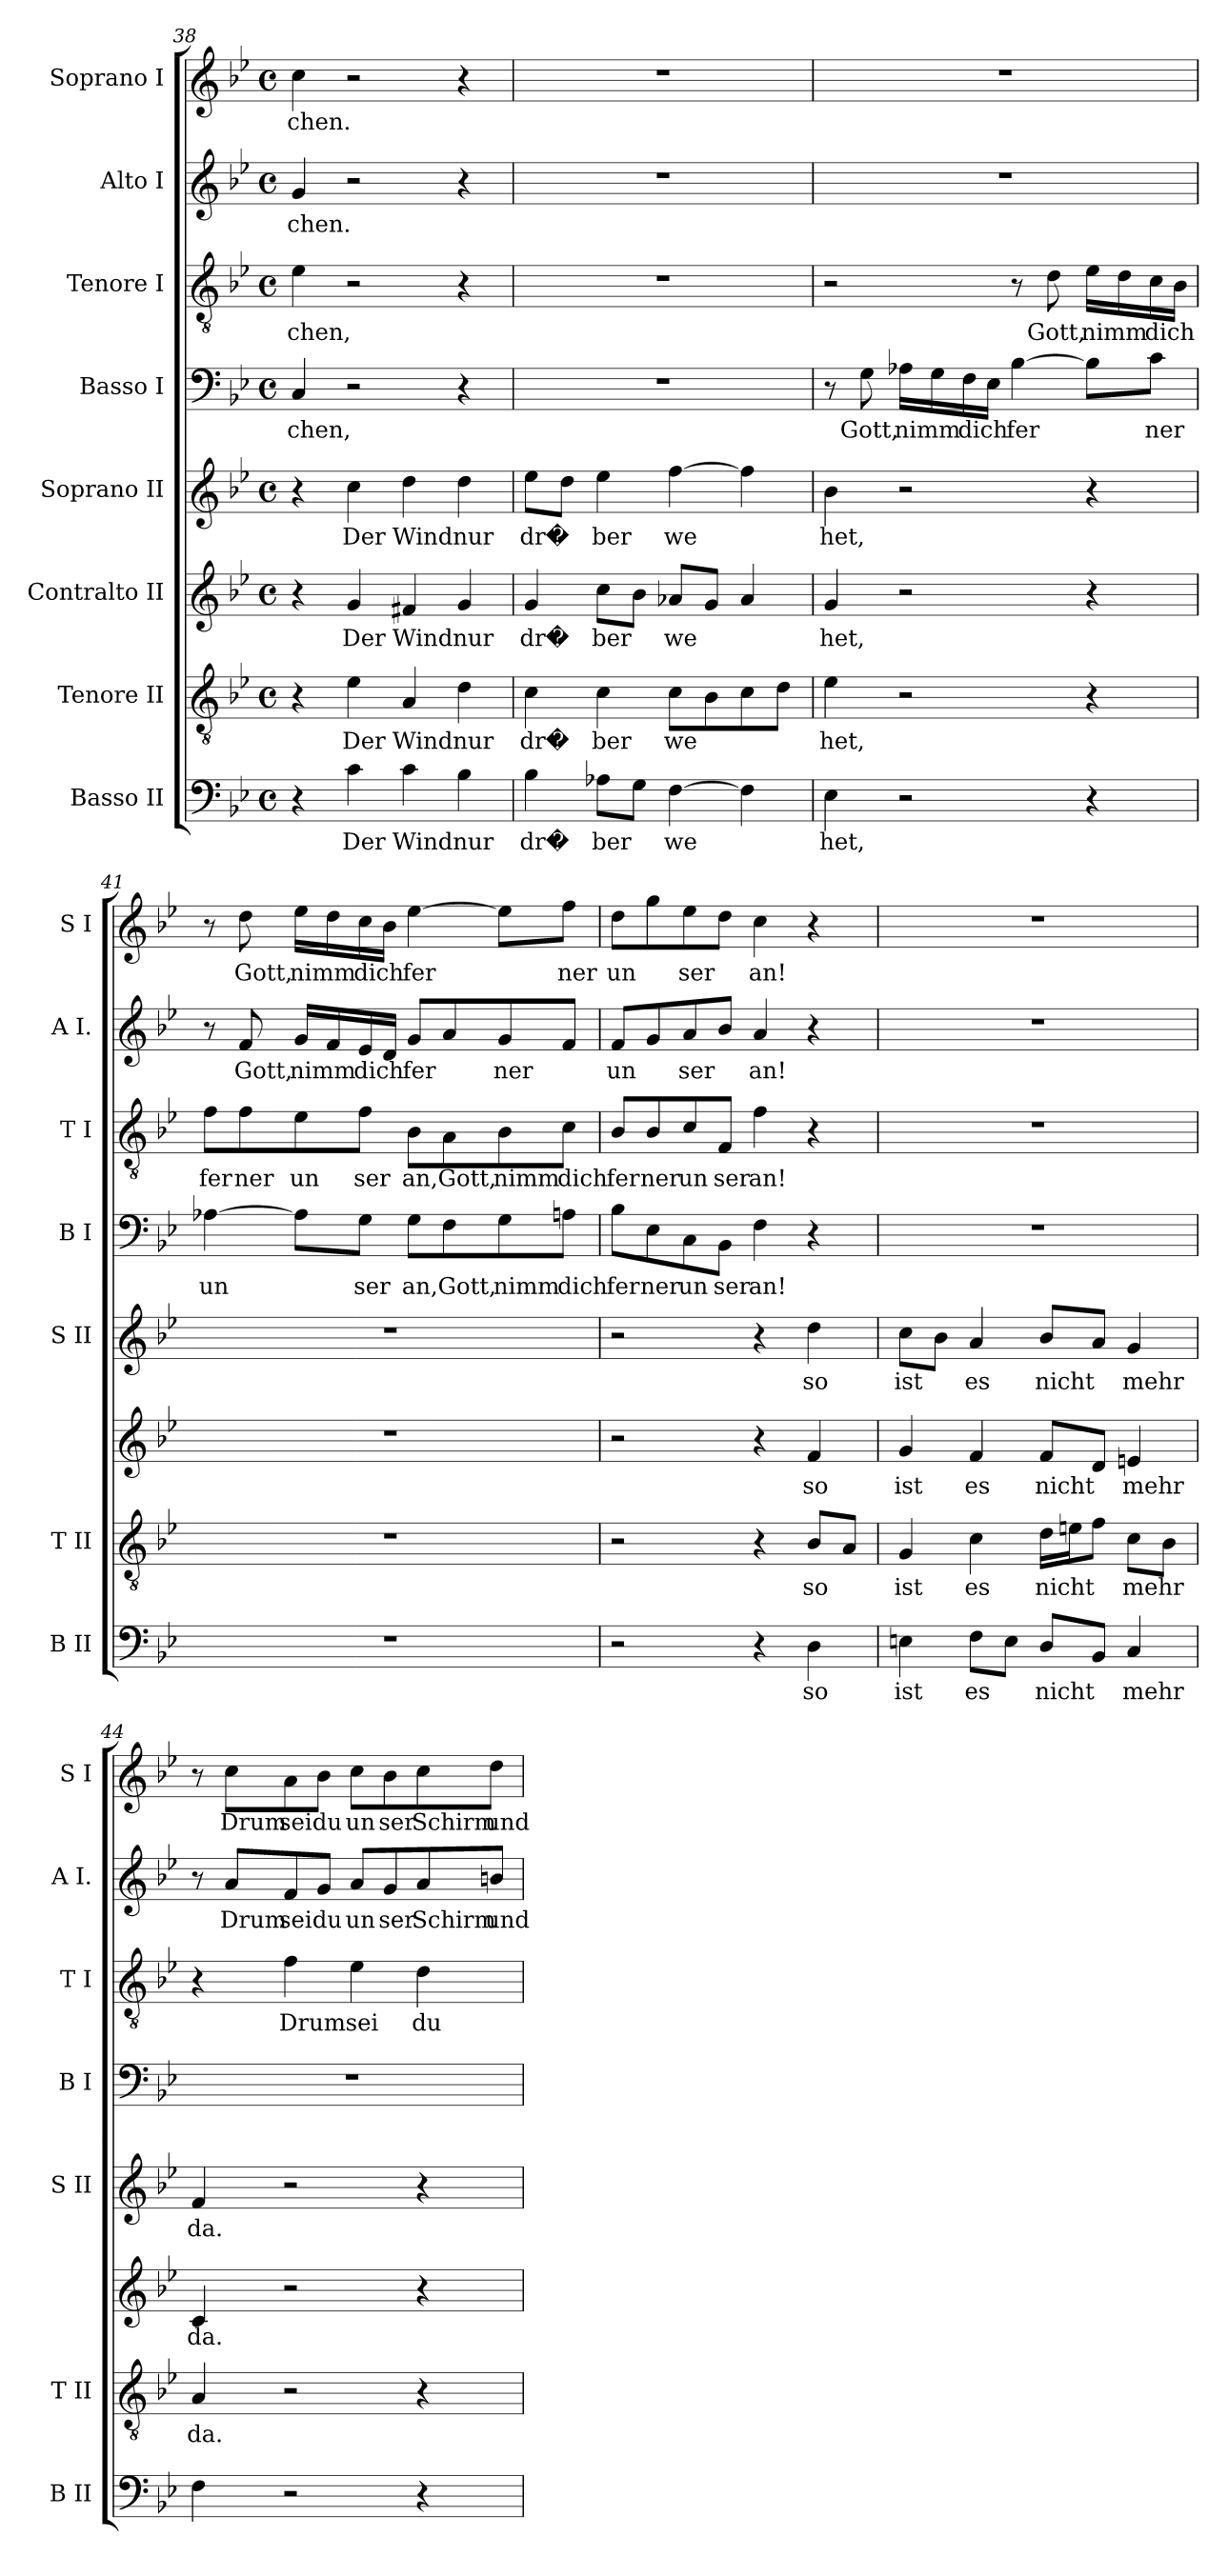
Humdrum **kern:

**kern	**text	**kern	**text	**kern	**text	**kern	**text	**kern	**text	**kern	**text	**kern	**text	**kern	**text
*part8	*part8	*part7	*part7	*part6	*part6	*part5	*part5	*part4	*part4	*part3	*part3	*part2	*part2	*part1	*part1
*staff8	*staff8	*staff7	*staff7	*staff6	*staff6	*staff5	*staff5	*staff4	*staff4	*staff3	*staff3	*staff2	*staff2	*staff1	*staff1
*I"Basso II	*	*I"Tenore II	*	*I"Contralto II	*	*I"Soprano II	*	*I"Basso I	*	*I"Tenore I	*	*I"Alto I	*	*I"Soprano I	*
*I'B II	*	*I'T II	*	*	*	*I'S II	*	*I'B I	*	*I'T I	*	*I'A I.	*	*I'S I	*
!!LO:PB:g=z
*clefF4	*	*clefGv2	*	*clefG2	*	*clefG2	*	*clefF4	*	*clefGv2	*	*clefG2	*	*clefG2	*
*k[b-e-]	*	*k[b-e-]	*	*k[b-e-]	*	*k[b-e-]	*	*k[b-e-]	*	*k[b-e-]	*	*k[b-e-]	*	*k[b-e-]	*
*M4/4	*	*M4/4	*	*M4/4	*	*M4/4	*	*M4/4	*	*M4/4	*	*M4/4	*	*M4/4	*
*met(c)	*	*met(c)	*	*met(c)	*	*met(c)	*	*met(c)	*	*met(c)	*	*met(c)	*	*met(c)	*
=38	=38	=38	=38	=38	=38	=38	=38	=38	=38	=38	=38	=38	=38	=38	=38
!	!	!	!	!	!	!	!	!	!LO:LY:b	!	!LO:LY:b	!	!LO:LY:b	!	!LO:LY:b
4r	.	4r	.	4r	.	4r	.	4C/	chen,	4e-\	chen,	4g/	chen.	4cc\	chen.
!	!LO:LY:b	!	!LO:LY:b	!	!LO:LY:b	!	!LO:LY:b	!	!	!	!	!	!	!	!
4c\	Der	4e-\	Der	4g/	Der	4cc\	Der	2r	.	2r	.	2r	.	2r	.
!	!LO:LY:b	!	!LO:LY:b	!	!LO:LY:b	!	!LO:LY:b	!	!	!	!	!	!	!	!
4c\	Wind	4A/	Wind	4f#X/	Wind	4dd\	Wind	.	.	.	.	.	.	.	.
!	!LO:LY:b	!	!LO:LY:b	!	!LO:LY:b	!	!LO:LY:b	!	!	!	!	!	!	!	!
4B-\	nur	4d\	nur	4g/	nur	4dd\	nur	4r	.	4r	.	4r	.	4r	.
=39	=39	=39	=39	=39	=39	=39	=39	=39	=39	=39	=39	=39	=39	=39	=39
!	!LO:LY:b	!	!LO:LY:b	!	!LO:LY:b	!	!LO:LY:b	!	!	!	!	!	!	!	!
4B-\	dr�	4c\	dr�	4g/	dr�	8ee-\L	dr�	1r	.	1r	.	1r	.	1r	.
.	.	.	.	.	.	8dd\J	.	.	.	.	.	.	.	.	.
!	!LO:LY:b	!	!LO:LY:b	!	!LO:LY:b	!	!LO:LY:b	!	!	!	!	!	!	!	!
8A-X\L	ber	4c\	ber	8cc\L	ber	4ee-\	ber	.	.	.	.	.	.	.	.
8G\J	.	.	.	8b-\J	.	.	.	.	.	.	.	.	.	.	.
!	!LO:LY:b	!	!LO:LY:b	!	!LO:LY:b	!	!LO:LY:b	!	!	!	!	!	!	!	!
[4F\	we	8c\L	we	8a-X/L	we	[4ff\	we	.	.	.	.	.	.	.	.
.	.	8B-\	.	8g/J	.	.	.	.	.	.	.	.	.	.	.
4F\]	.	8c\	.	4a-/	.	4ff\]	.	.	.	.	.	.	.	.	.
.	.	8d\J	.	.	.	.	.	.	.	.	.	.	.	.	.
=40	=40	=40	=40	=40	=40	=40	=40	=40	=40	=40	=40	=40	=40	=40	=40
!	!LO:LY:b	!	!LO:LY:b	!	!LO:LY:b	!	!LO:LY:b	!	!	!	!	!	!	!	!
4E-\	het,	4e-\	het,	4g/	het,	4b-\	het,	8r	.	2r	.	1r	.	1r	.
!	!	!	!	!	!	!	!	!	!LO:LY:b	!	!	!	!	!	!
.	.	.	.	.	.	.	.	8G\	Gott,	.	.	.	.	.	.
!	!	!	!	!	!	!	!	!	!LO:LY:b	!	!	!	!	!	!
2r	.	2r	.	2r	.	2r	.	16A-X\LL	nimm	.	.	.	.	.	.
.	.	.	.	.	.	.	.	16G\	.	.	.	.	.	.	.
!	!	!	!	!	!	!	!	!	!LO:LY:b	!	!	!	!	!	!
.	.	.	.	.	.	.	.	16F\	dich	.	.	.	.	.	.
.	.	.	.	.	.	.	.	16E-\JJ	.	.	.	.	.	.	.
!	!	!	!	!	!	!	!	!	!LO:LY:b	!	!	!	!	!	!
.	.	.	.	.	.	.	.	[4B-\	fer	8r	.	.	.	.	.
!	!	!	!	!	!	!	!	!	!	!	!LO:LY:b	!	!	!	!
.	.	.	.	.	.	.	.	.	.	8d\	Gott,	.	.	.	.
!	!	!	!	!	!	!	!	!	!	!	!LO:LY:b	!	!	!	!
4r	.	4r	.	4r	.	4r	.	8B-\L]	.	16e-\LL	nimm	.	.	.	.
.	.	.	.	.	.	.	.	.	.	16d\	.	.	.	.	.
!	!	!	!	!	!	!	!	!	!LO:LY:b	!	!LO:LY:b	!	!	!	!
.	.	.	.	.	.	.	.	8c\J	ner	16c\	dich	.	.	.	.
.	.	.	.	.	.	.	.	.	.	16B-\JJ	.	.	.	.	.
!!LO:PB:g=z
=41	=41	=41	=41	=41	=41	=41	=41	=41	=41	=41	=41	=41	=41	=41	=41
!	!	!	!	!	!	!	!	!	!LO:LY:b	!	!LO:LY:b	!	!	!	!
1r	.	1r	.	1r	.	1r	.	[4A-X\	un	8f\L	fer	8r	.	8r	.
!	!	!	!	!	!	!	!	!	!	!	!LO:LY:b	!	!LO:LY:b	!	!LO:LY:b
.	.	.	.	.	.	.	.	.	.	8f\	ner	8f/	Gott,	8dd\	Gott,
!	!	!	!	!	!	!	!	!	!	!	!LO:LY:b	!	!LO:LY:b	!	!LO:LY:b
.	.	.	.	.	.	.	.	8A-\L]	.	8e-\	un	16g/LL	nimm	16ee-\LL	nimm
.	.	.	.	.	.	.	.	.	.	.	.	16f/	.	16dd\	.
!	!	!	!	!	!	!	!	!	!LO:LY:b	!	!LO:LY:b	!	!LO:LY:b	!	!LO:LY:b
.	.	.	.	.	.	.	.	8G\J	ser	8f\J	ser	16e-/	dich	16cc\	dich
.	.	.	.	.	.	.	.	.	.	.	.	16d/JJ	.	16b-\JJ	.
!	!	!	!	!	!	!	!	!	!LO:LY:b	!	!LO:LY:b	!	!LO:LY:b	!	!LO:LY:b
.	.	.	.	.	.	.	.	8G\L	an,	8B-\L	an,	8g/L	fer	[4ee-\	fer
!	!	!	!	!	!	!	!	!	!LO:LY:b	!	!LO:LY:b	!	!	!	!
.	.	.	.	.	.	.	.	8F\	Gott,	8A\	Gott,	8a/	.	.	.
!	!	!	!	!	!	!	!	!	!LO:LY:b	!	!LO:LY:b	!	!LO:LY:b	!	!
.	.	.	.	.	.	.	.	8G\	nimm	8B-\	nimm	8g/	ner	8ee-\L]	.
!	!	!	!	!	!	!	!	!	!LO:LY:b	!	!LO:LY:b	!	!	!	!LO:LY:b
.	.	.	.	.	.	.	.	8An\J	dich	8c\J	dich	8f/J	.	8ff\J	ner
=42	=42	=42	=42	=42	=42	=42	=42	=42	=42	=42	=42	=42	=42	=42	=42
!	!	!	!	!	!	!	!	!	!LO:LY:b	!	!LO:LY:b	!	!LO:LY:b	!	!LO:LY:b
2r	.	2r	.	2r	.	2r	.	8B-\L	fer	8B-/L	fer	8f/L	un	8dd\L	un
!	!	!	!	!	!	!	!	!	!LO:LY:b	!	!LO:LY:b	!	!	!	!
.	.	.	.	.	.	.	.	8E-\	ner	8B-/	ner	8g/	.	8gg\	.
!	!	!	!	!	!	!	!	!	!LO:LY:b	!	!LO:LY:b	!	!LO:LY:b	!	!LO:LY:b
.	.	.	.	.	.	.	.	8C\	un	8c/	un	8a/	ser	8ee-\	ser
!	!	!	!	!	!	!	!	!	!LO:LY:b	!	!LO:LY:b	!	!	!	!
.	.	.	.	.	.	.	.	8BB-\J	ser	8F/J	ser	8b-/J	.	8dd\J	.
!	!	!	!	!	!	!	!	!	!LO:LY:b	!	!LO:LY:b	!	!LO:LY:b	!	!LO:LY:b
4r	.	4r	.	4r	.	4r	.	4F\	an!	4f\	an!	4a/	an!	4cc\	an!
!	!LO:LY:b	!	!LO:LY:b	!	!LO:LY:b	!	!LO:LY:b	!	!	!	!	!	!	!	!
4D\	so	8B-/L	so	4f/	so	4dd\	so	4r	.	4r	.	4r	.	4r	.
.	.	8A/J	.	.	.	.	.	.	.	.	.	.	.	.	.
=43	=43	=43	=43	=43	=43	=43	=43	=43	=43	=43	=43	=43	=43	=43	=43
!	!LO:LY:b	!	!LO:LY:b	!	!LO:LY:b	!	!LO:LY:b	!	!	!	!	!	!	!	!
4En\	ist	4G/	ist	4g/	ist	8cc\L	ist	1r	.	1r	.	1r	.	1r	.
.	.	.	.	.	.	8b-\J	.	.	.	.	.	.	.	.	.
!	!LO:LY:b	!	!LO:LY:b	!	!LO:LY:b	!	!LO:LY:b	!	!	!	!	!	!	!	!
8F\L	es	4c\	es	4f/	es	4a/	es	.	.	.	.	.	.	.	.
8E\J	.	.	.	.	.	.	.	.	.	.	.	.	.	.	.
!	!LO:LY:b	!	!LO:LY:b	!	!LO:LY:b	!	!LO:LY:b	!	!	!	!	!	!	!	!
8D/L	nicht	16d\LL	nicht	8f/L	nicht	8b-/L	nicht	.	.	.	.	.	.	.	.
.	.	16en\J	.	.	.	.	.	.	.	.	.	.	.	.	.
8BB-/J	.	8f\J	.	8d/J	.	8a/J	.	.	.	.	.	.	.	.	.
!	!LO:LY:b	!	!LO:LY:b	!	!LO:LY:b	!	!LO:LY:b	!	!	!	!	!	!	!	!
4C/	mehr	8c\L	mehr	4en/	mehr	4g/	mehr	.	.	.	.	.	.	.	.
.	.	8B-\J	.	.	.	.	.	.	.	.	.	.	.	.	.
!!LO:PB:g=z
=44	=44	=44	=44	=44	=44	=44	=44	=44	=44	=44	=44	=44	=44	=44	=44
!	!	!	!LO:LY:b	!	!LO:LY:b	!	!LO:LY:b	!	!	!	!	!	!	!	!
4F\	.	4A/	da.	4c/	da.	4f/	da.	1r	.	4r	.	8r	.	8r	.
!	!	!	!	!	!	!	!	!	!	!	!	!	!LO:LY:b	!	!LO:LY:b
.	.	.	.	.	.	.	.	.	.	.	.	8a/L	Drum	8cc\L	Drum
!	!	!	!	!	!	!	!	!	!	!	!LO:LY:b	!	!LO:LY:b	!	!LO:LY:b
2r	.	2r	.	2r	.	2r	.	.	.	4f\	Drum	8f/	sei	8a\	sei
!	!	!	!	!	!	!	!	!	!	!	!	!	!LO:LY:b	!	!LO:LY:b
.	.	.	.	.	.	.	.	.	.	.	.	8g/J	du	8b-\J	du
!	!	!	!	!	!	!	!	!	!	!	!LO:LY:b	!	!LO:LY:b	!	!LO:LY:b
.	.	.	.	.	.	.	.	.	.	4e-\	sei	8a/L	un	8cc\L	un
!	!	!	!	!	!	!	!	!	!	!	!	!	!LO:LY:b	!	!LO:LY:b
.	.	.	.	.	.	.	.	.	.	.	.	8g/	ser	8b-\	ser
!	!	!	!	!	!	!	!	!	!	!	!LO:LY:b	!	!LO:LY:b	!	!LO:LY:b
4r	.	4r	.	4r	.	4r	.	.	.	4d\	du	8a/	Schirm	8cc\	Schirm
!	!	!	!	!	!	!	!	!	!	!	!	!	!LO:LY:b	!	!LO:LY:b
.	.	.	.	.	.	.	.	.	.	.	.	8bn/J	und	8dd\J	und
=	=	=	=	=	=	=	=	=	=	=	=	=	=	=	=
*-	*-	*-	*-	*-	*-	*-	*-	*-	*-	*-	*-	*-	*-	*-	*-
